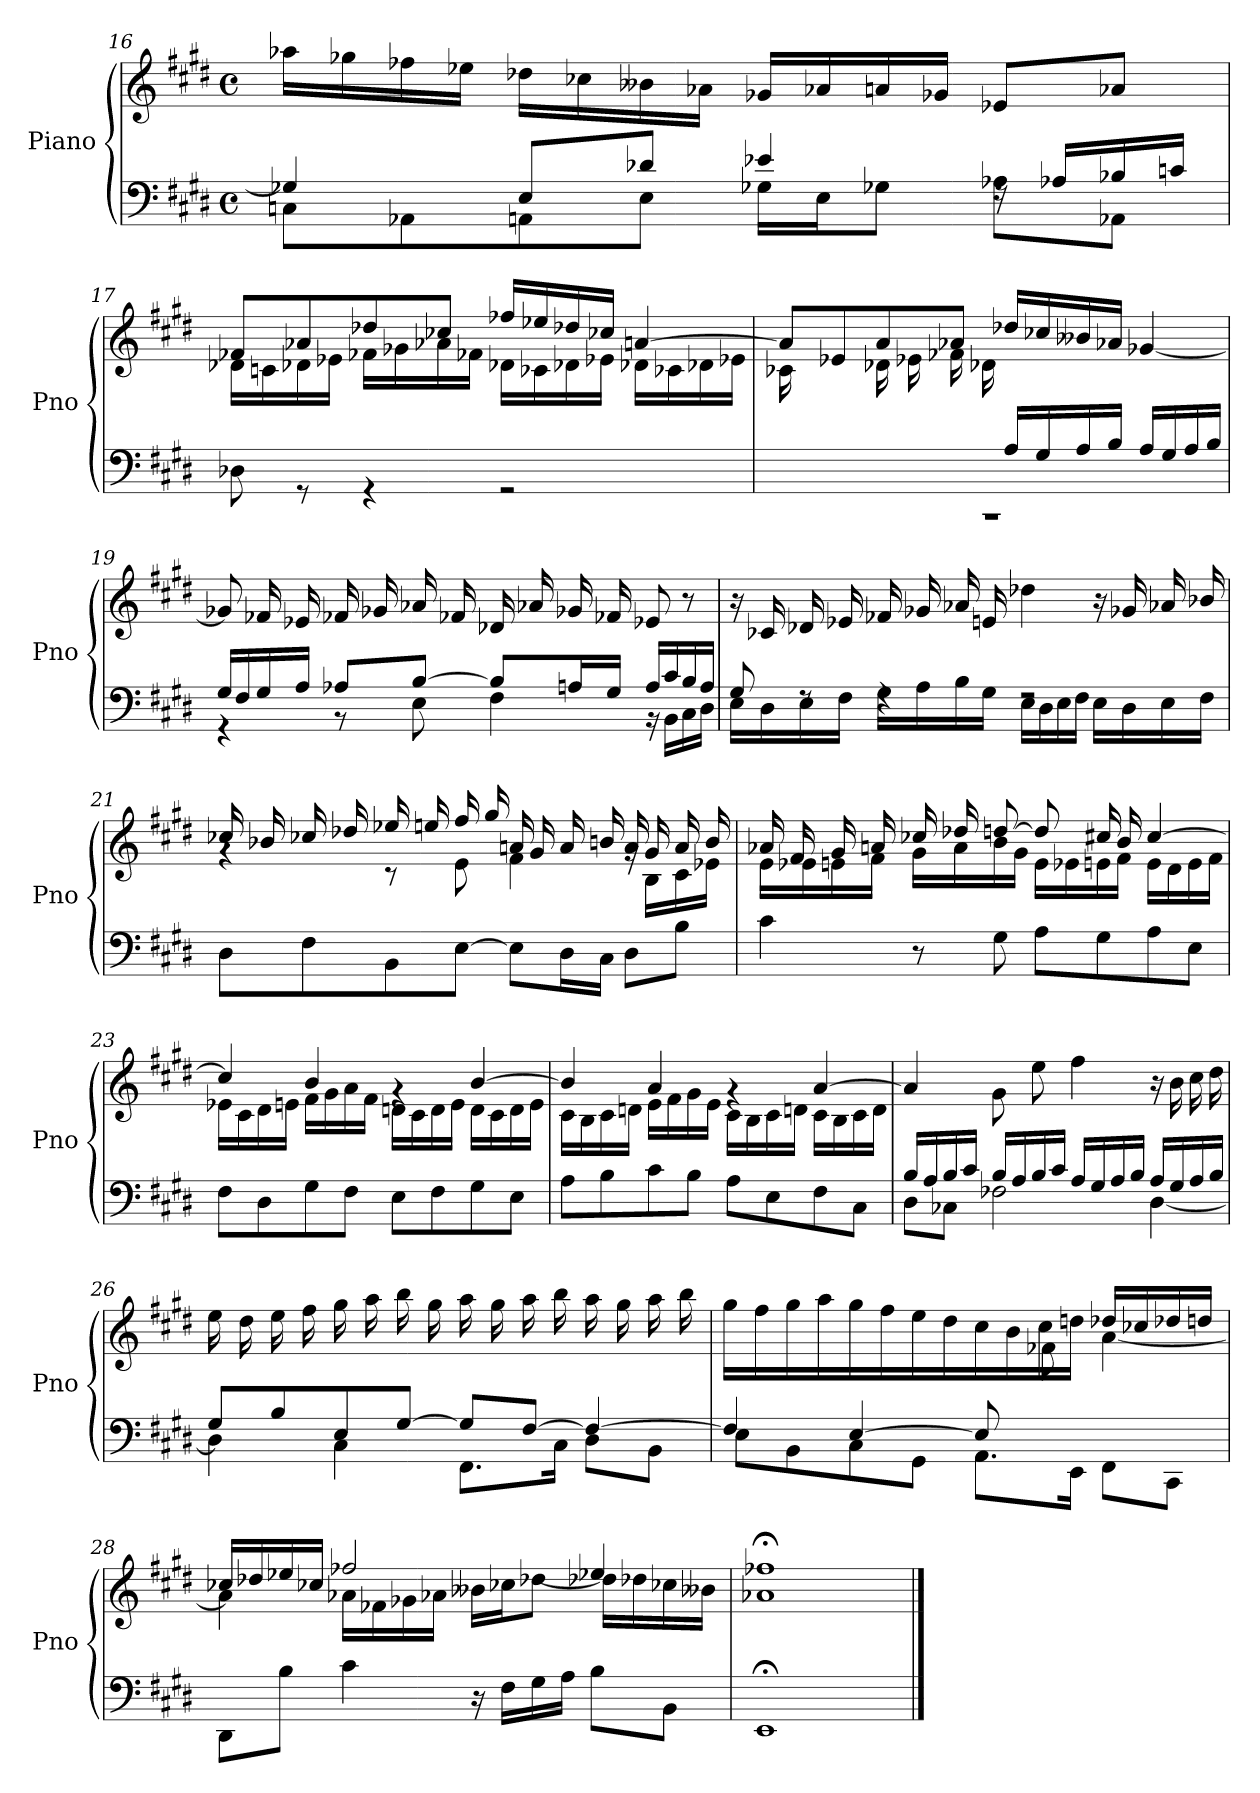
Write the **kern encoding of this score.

**kern	**kern
*part1	*part1
*staff2	*staff1
*I"Piano	*
*I'Pno	*
!!LO:LB:g=z
*clefF4	*clefG2
*k[f#c#g#d#]	*k[f#c#g#d#]
*M4/4	*M4/4
*met(c)	*met(c)
=16	=16
*^	*
4G-Xi/]	8Cni\L	16aa-Xi\LL
.	.	16gg-Xi\
.	8AA-Xi\	16ff-Xi\
.	.	16ee-Xi\JJ
8E/L	8AA\	16dd-Xi\LL
.	.	16cc-Xi\
8d-Xi/J	8E\J	16b--Xj\
.	.	16a-Xi\JJ
4e-Xi/	16G-Xi\LL	16g-Xi/LL
.	16E\J	16a-Xi/
.	8G-Xi\J	16a/
.	.	16g-Xi/JJ
16rF	8A-Xi\L	8e-Xi/L
16A-Xi/LL	.	.
16B-Xi/	8AA-Xi\J	8a-Xi/J
16cni/JJ	.	.
*v	*v	*
=17	=17
*	*^
8D-Xi\	8f-Xi/L	16d-Xi\LL
.	.	16cni\
8rGG	8a-Xi/	16d-Xi\
.	.	16e-Xi\JJ
4rGG	8dd-Xi/	16f-Xi\LL
.	.	16g-Xi\
.	8cc-Xi/J	16a-Xi\
.	.	16f-Xi\JJ
2rGG	16ff-Xi/LL	16d-Xi\LL
.	16ee-Xi/	16c-Xi\
.	16dd-Xi/	16d-Xi\
.	16cc-Xi/JJ	16e-Xi\JJ
.	[4a/	16d-Xi\LL
.	.	16c-Xi\
.	.	16d-Xi\
.	.	16e-Xi\JJ
!!LO:LB:g=z	!!
=18	=18	=18
*^	*	*
1rCC	16ryy	8a/L]	16c-Xi\LL
.	16A-Xi/	.	8.ryy
.	16A/	8e-Xi/	.
.	16B/JJ	.	.
.	4ryy	8a/	16d-Xi\LL
.	.	.	16e-Xi\
.	.	8a-Xi/J	16f-Xi\
.	.	.	16d-Xi\JJ
.	16A/LL	16dd-Xi/LL	2ryy
.	16G#Z/	16cc-Xi/	.
.	16A/	16b--Xj/	.
.	16B/JJ	16a-Xi/JJ	.
.	16A/LL	[4g-Xi/	.
.	16G#/	.	.
.	16A/	.	.
.	16B/JJ	.	.
*	*	*v	*v
!!LO:LB:g=z
=19	=19	=19
16G#/LL	4r	8g-Xi/L]
16F#/	.	.
16G#Z/	.	16f-Xi/L
16A/JJ	.	16e-Xi/JJ
8A-Xi/L	8r	16f-Xi/LL
.	.	16g-Xi/
[8B/J	8E\	16a-Xi/
.	.	16f-Xi/JJ
8B/L]	4F#\	16d-Xi/LL
.	.	16a-Xi/
16A/L	.	16g-Xi/
16G#/JJ	.	16f-Xi/JJ
16A/LL	16r	8e-Xi/
16c#/	16BB\LL	.
16B/	16C#\	8r
16A/JJ	16D#\JJ	.
=20	=20	=20
8G#/	16E\LL	16r
.	16D#\	16c-Xi/LL
8rF	16E\	16d-Xi/
.	16F#\JJ	16e-Xi/JJ
4rF	16G#\LL	16f-Xj/LL
.	16A\	16g-Xi/
.	16B\	16a-Xi/
.	16G#\JJ	16e/JJ
2rF	16E\LL	4dd-Xi\
.	16D#\	.
.	16E\	.
.	16F#\JJ	.
.	16E\LL	16r
.	16D#\	16g-Xi/LL
.	16E\	16a-Xi/
.	16F#\JJ	16b-Xi/JJ
*v	*v	*
!!LO:LB:g=z
=21	=21
*	*^
8D#\L	16cc-Xi/LL	4rg
.	16b-Xi/	.
8F#\	16cc-Xi/	.
.	16dd-Xi/JJ	.
8BB\	16ee-Xi/LL	8r
.	16ee/	.
[8E\J	16ff#/	8e\
.	16gg#/JJ	.
8E\L]	16an/LL	4f#\
.	16g#/	.
16D#\L	16a/	.
16C#\JJ	16b/JJ	.
8D#\L	16a/LL	16rg
.	16g#/	16B\LL
8B\J	16a/	16c#\
.	16b/JJ	16e-Xi\JJ
!!LO:PB:g=z	!!
=22	=22	=22
4c#\	16a-Xi/LL	16e\LL
.	16f#/	16e-Xi\
.	16g#/	16e\
.	16a/JJ	16f#\JJ
8r	16cc-Xi/LL	16g#\LL
.	16dd-Xi/J	16a\
8G#\	[8ddn/J	16b\
.	.	16g#\JJ
8A\L	8dd/L]	16e\LL
.	.	16e-Xi\
8G#\	16cc#/L	16e\
.	16b/JJ	16f#\JJ
8A\	[4cc#/	16e\LL
.	.	16d#Z\
8E\J	.	16e\
.	.	16f#\JJ
=23	=23	=23
8F#\L	4cc#/]	16e-Xi\LL
.	.	16c#\
8D#\	.	16d#Z\
.	.	16e\JJ
8G#\	4b/	16f#\LL
.	.	16g#\
8F#\J	.	16a\
.	.	16f#\JJ
8E\L	4rg	16dn\LL
.	.	16c#\
8F#\	.	16d\
.	.	16e\JJ
8G#\	[4b/	16d\LL
.	.	16c#\
8E\J	.	16d\
.	.	16e\JJ
!!LO:LB:g=z	!!
=24	=24	=24
8A\L	4b/]	16c#\LL
.	.	16B\
8B\	.	16c#\
.	.	16dn\JJ
8c#\	4a/	16e\LL
.	.	16f#\
8B\J	.	16g#\
.	.	16e\JJ
8A\L	4rg	16c#\LL
.	.	16B\
8E\	.	16c#\
.	.	16dn\JJ
8F#\	[4a/	16c#\LL
.	.	16B\
8C#\J	.	16c#\
.	.	16d\JJ
*	*v	*v
!!LO:LB:g=z
=25	=25
*^	*
16B/LL	8D#\L	4a/]
16A/	.	.
16B/	8C-Xi\J	.
16c#/JJ	.	.
16B/LL	2F-Xi\	8g#\L
16A/	.	.
16B/	.	8ee\J
16c#/JJ	.	.
16A/LL	.	4ff#\
16G#/	.	.
16A/	.	.
16B/JJ	.	.
16A/LL	[4D#\	16r
16G#/	.	16b\LL
16A/	.	16cc#\
16B/JJ	.	16dd#Z\JJ
=26	=26	=26
8G#/L	4D#\]	16ee\LL
.	.	16dd#Z\
8B/	.	16ee\
.	.	16ff#\JJ
8E/	4C#\	16gg#\LL
.	.	16aa\
[8G#/J	.	16bb\
.	.	16gg#\JJ
8G#/L]	8.FF#\L	16aa\LL
.	.	16gg#\
[8F#/J	.	16aa\
.	16C#\Jk	16bb\JJ
4F#/_	8D#\L	16aa\LL
.	.	16gg#\
.	8BB\J	16aa\
.	.	16bb\JJ
!!LO:LB:g=z
=27	=27	=27
*	*	*^
4F#/]	8E\L	16gg#\LL	2ryy
.	.	16ff#\	.
.	8BB\	16gg#\	.
.	.	16aa\JJ	.
[4E/	8C#\	16gg#\LL	.
.	.	16ff#\	.
.	8GG#\J	16ee\	.
.	.	16dd#Z\JJ	.
8E/L]	8.AA\L	16cc#/LL	8ryy
.	.	16b/	.
4.ryy	.	16cc#/	8f-Xi\J
.	16EE\Jk	16ddn/JJ	.
.	8FF#\L	16dd-Xi/LL	[4a\
.	.	16cc-Xi/	.
.	8CC#\J	16dd-Xi/	.
.	.	16dd/JJ	.
=28	=28	=28	=28
*	*^	*^	*^
4ryy	4ryy	8DD#\L	16cc-Xi/LL	4ryy	4a\]	4ryy
.	.	.	16dd-Xi/	.	.	.
.	.	8B\J	16ee-Xi/	.	.	.
.	.	.	16cc-Xi/JJ	.	.	.
2.ryy	4c#\	2.ryy	2ff-Xi/	16a-Xi\LL	2.ryy	2.ryy
.	.	.	.	16f-Xi\	.	.
.	.	.	.	16g-Xi\	.	.
.	.	.	.	16a-Xi\JJ	.	.
.	16r	.	.	16b--Xj\LL	.	.
.	16F#\LL	.	.	16cc-Xi\J	.	.
.	16G#\	.	.	[8dd-Xi\J	.	.
.	16A\JJ	.	.	.	.	.
.	8B\L	.	4ee-Xi/	16dd-Xi\LL]	.	.
.	.	.	.	16dd-Xi\	.	.
.	8BB\J	.	.	16cc-Xi\	.	.
.	.	.	.	16b--Xj\JJ	.	.
*v	*v	*v	*	*	*	*
*	*v	*v	*v	*v
=29	=29
1EE;	1a-Xi;< 1ff-Xi;<
==	==
*-	*-
